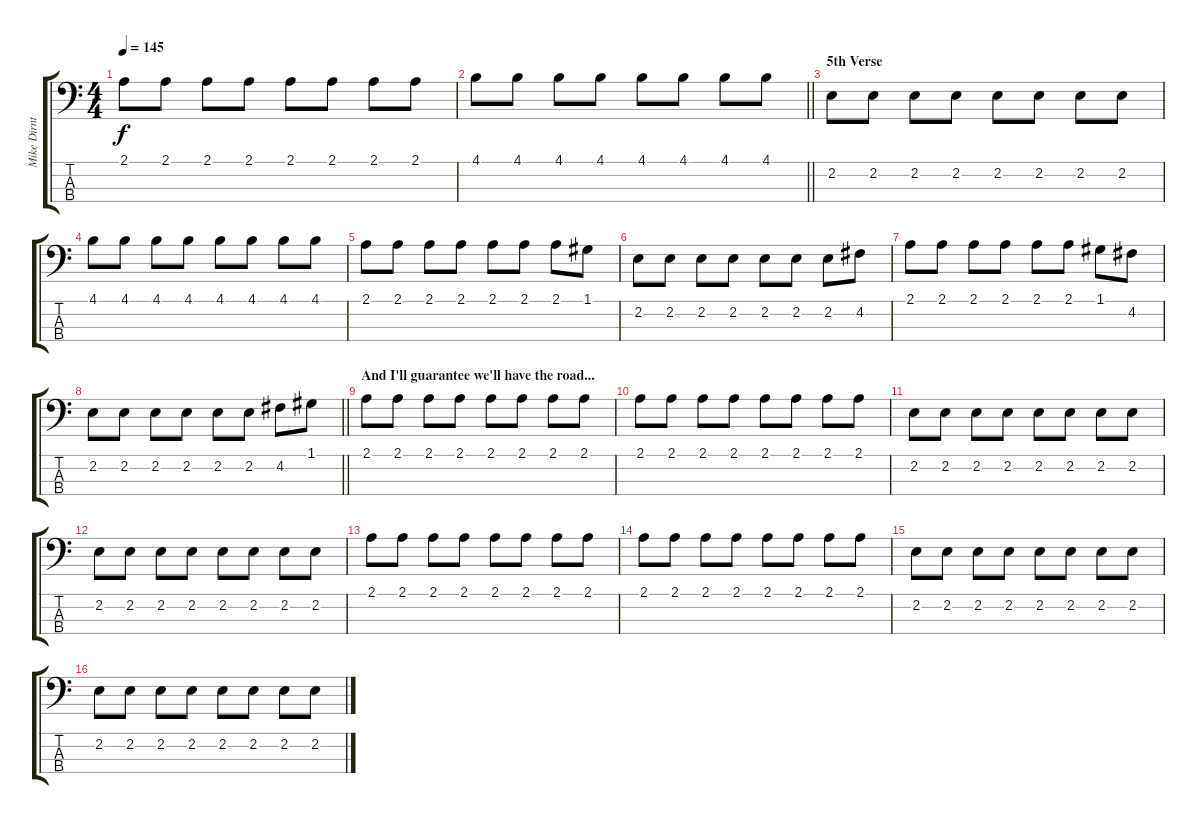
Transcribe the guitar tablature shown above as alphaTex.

\track ("Mike Dirnt (Bass)" "Mike Dirnt") {instrument electricbassfinger}
\staff {score tabs}
\tuning (G2 D2 A1 E1) {hide}
\ts (4 4)
\tempo 145
\clef f4
\ks c
2.1.8{dy f} 2.1.8 2.1.8 2.1.8 2.1.8 2.1.8 2.1.8 2.1.8 |
\barLineRight lightlight
4.1.8 4.1.8 4.1.8 4.1.8 4.1.8 4.1.8 4.1.8 4.1.8 |
\section ("" "5th Verse")
2.2.8 2.2.8 2.2.8 2.2.8 2.2.8 2.2.8 2.2.8 2.2.8 |
4.1.8 4.1.8 4.1.8 4.1.8 4.1.8 4.1.8 4.1.8 4.1.8 |
2.1.8 2.1.8 2.1.8 2.1.8 2.1.8 2.1.8 2.1.8 1.1.8 |
2.2.8 2.2.8 2.2.8 2.2.8 2.2.8 2.2.8 2.2.8 4.2.8 |
2.1.8 2.1.8 2.1.8 2.1.8 2.1.8 2.1.8 1.1.8 4.2.8 |
\barLineRight lightlight
2.2.8 2.2.8 2.2.8 2.2.8 2.2.8 2.2.8 4.2.8 1.1.8 |
\section ("" "And I'll guarantee we'll have the road...")
2.1.8 2.1.8 2.1.8 2.1.8 2.1.8 2.1.8 2.1.8 2.1.8 |
2.1.8 2.1.8 2.1.8 2.1.8 2.1.8 2.1.8 2.1.8 2.1.8 |
2.2.8 2.2.8 2.2.8 2.2.8 2.2.8 2.2.8 2.2.8 2.2.8 |
2.2.8 2.2.8 2.2.8 2.2.8 2.2.8 2.2.8 2.2.8 2.2.8 |
2.1.8 2.1.8 2.1.8 2.1.8 2.1.8 2.1.8 2.1.8 2.1.8 |
2.1.8 2.1.8 2.1.8 2.1.8 2.1.8 2.1.8 2.1.8 2.1.8 |
2.2.8 2.2.8 2.2.8 2.2.8 2.2.8 2.2.8 2.2.8 2.2.8 |
2.2.8 2.2.8 2.2.8 2.2.8 2.2.8 2.2.8 2.2.8 2.2.8
